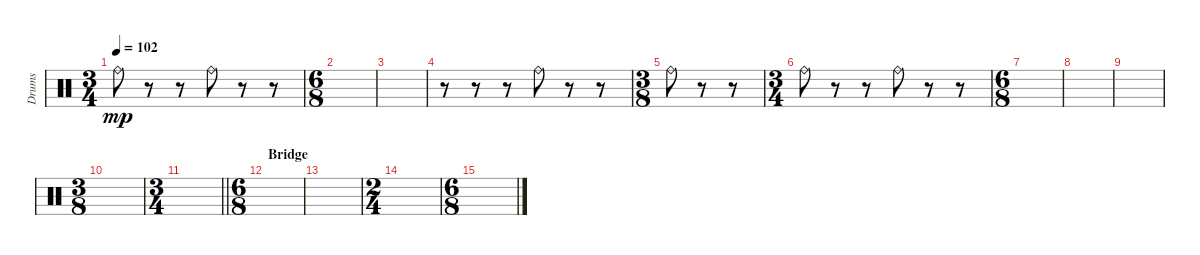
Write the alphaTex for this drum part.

\track ("Drums" "Drums") {instrument percussion}
\staff {score}
\articulation defaults
\ts (3 4)
\tempo 102
\clef neutral
\ks c "Ride (bell)".8{dy mp}
r.8 r.8 "Ride (bell)".8 r.8 r.8 |
\ts (6 8)
|
|
r.8 r.8 r.8 "Ride (bell)".8 r.8 r.8 |
\ts (3 8)
"Ride (bell)".8 r.8 r.8 |
\ts (3 4)
"Ride (bell)".8 r.8 r.8 "Ride (bell)".8 r.8 r.8 |
\ts (6 8)
|
|
|
\ts (3 8)
|
\ts (3 4)
\barLineRight lightlight
|
\ts (6 8)
\section ("" "Bridge")
|
|
\ts (2 4)
|
\ts (6 8)
